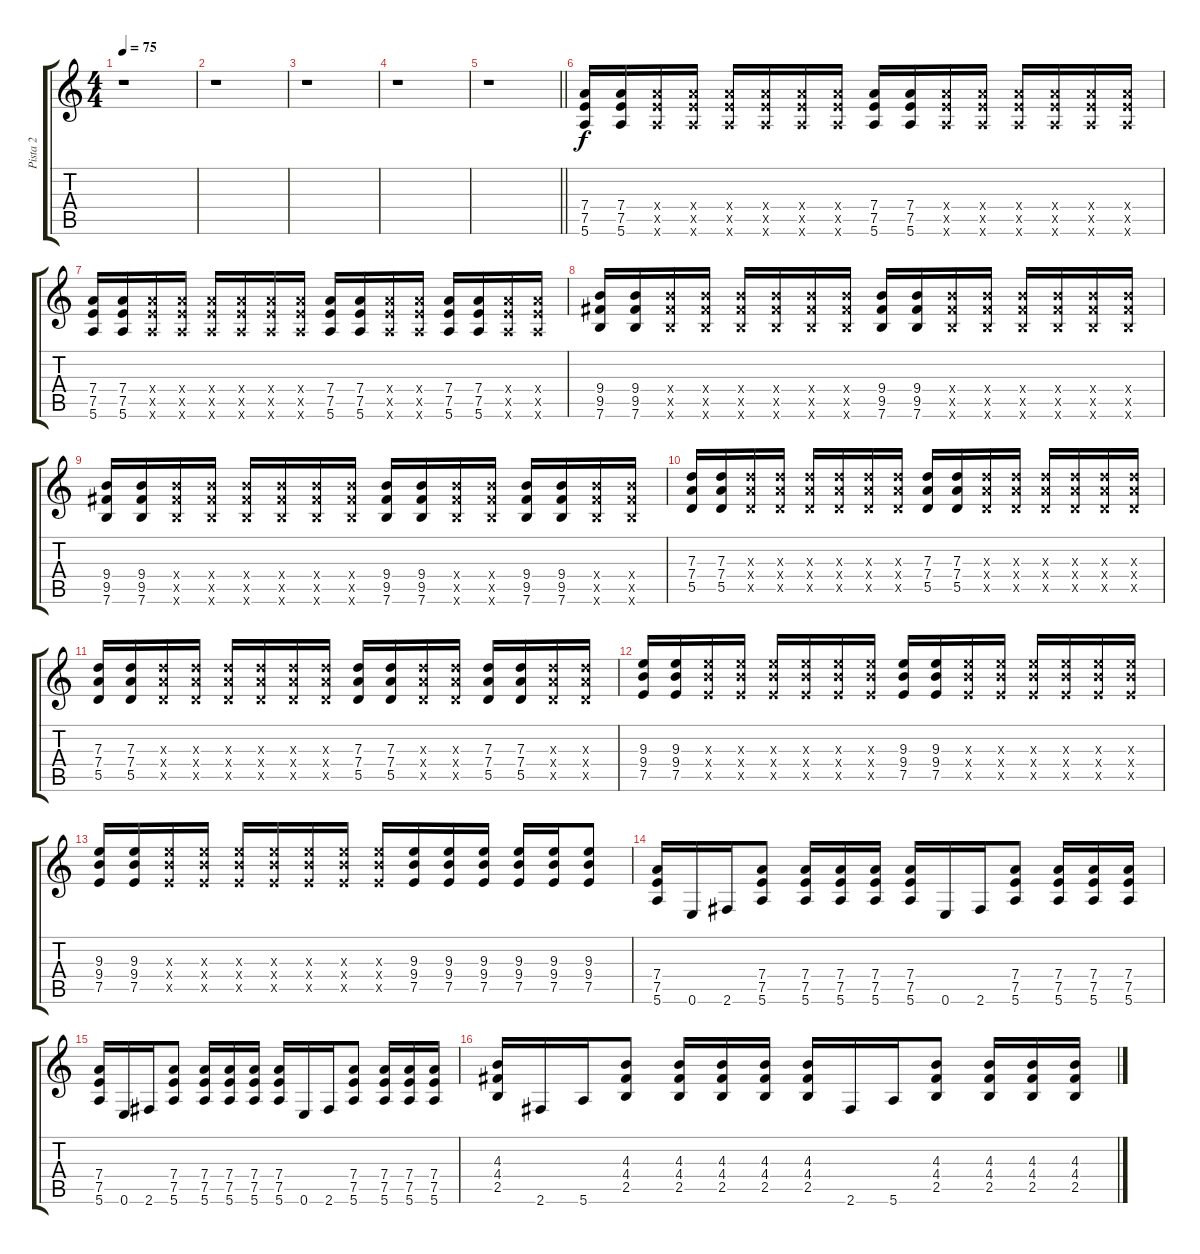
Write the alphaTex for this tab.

\track ("Pista 2" "Pista 2") {instrument overdrivenguitar}
\staff {score tabs}
\tuning (E4 B3 G3 D3 A2 E2) {hide}
\ts (4 4)
\tempo 75
\clef g2
\ks c
r.1{dy f} |
r.1 |
r.1 |
r.1 |
\barLineRight lightlight
r.1 |
(7.4 7.5 5.6).16 (7.4 7.5 5.6).16 (7.4{x} 7.5{x} 5.6{x}).16 (7.4{x} 7.5{x} 5.6{x}).16 (7.4{x} 7.5{x} 5.6{x}).16 (7.4{x} 7.5{x} 5.6{x}).16 (7.4{x} 7.5{x} 5.6{x}).16 (7.4{x} 7.5{x} 5.6{x}).16 (7.4 7.5 5.6).16 (7.4 7.5 5.6).16 (7.4{x} 7.5{x} 5.6{x}).16 (7.4{x} 7.5{x} 5.6{x}).16 (7.4{x} 7.5{x} 5.6{x}).16 (7.4{x} 7.5{x} 5.6{x}).16 (7.4{x} 7.5{x} 5.6{x}).16 (7.4{x} 7.5{x} 5.6{x}).16 |
(7.4 7.5 5.6).16 (7.4 7.5 5.6).16 (7.4{x} 7.5{x} 5.6{x}).16 (7.4{x} 7.5{x} 5.6{x}).16 (7.4{x} 7.5{x} 5.6{x}).16 (7.4{x} 7.5{x} 5.6{x}).16 (7.4{x} 7.5{x} 5.6{x}).16 (7.4{x} 7.5{x} 5.6{x}).16 (7.4 7.5 5.6).16 (7.4 7.5 5.6).16 (7.4{x} 7.5{x} 5.6{x}).16 (7.4{x} 7.5{x} 5.6{x}).16 (7.4 7.5 5.6).16 (7.4 7.5 5.6).16 (7.4{x} 7.5{x} 5.6{x}).16 (7.4{x} 7.5{x} 5.6{x}).16 |
(9.4 9.5 7.6).16 (9.4 9.5 7.6).16 (9.4{x} 9.5{x} 7.6{x}).16 (9.4{x} 9.5{x} 7.6{x}).16 (9.4{x} 9.5{x} 7.6{x}).16 (9.4{x} 9.5{x} 7.6{x}).16 (9.4{x} 9.5{x} 7.6{x}).16 (9.4{x} 9.5{x} 7.6{x}).16 (9.4 9.5 7.6).16 (9.4 9.5 7.6).16 (9.4{x} 9.5{x} 7.6{x}).16 (9.4{x} 9.5{x} 7.6{x}).16 (9.4{x} 9.5{x} 7.6{x}).16 (9.4{x} 9.5{x} 7.6{x}).16 (9.4{x} 9.5{x} 7.6{x}).16 (9.4{x} 9.5{x} 7.6{x}).16 |
(9.4 9.5 7.6).16 (9.4 9.5 7.6).16 (9.4{x} 9.5{x} 7.6{x}).16 (9.4{x} 9.5{x} 7.6{x}).16 (9.4{x} 9.5{x} 7.6{x}).16 (9.4{x} 9.5{x} 7.6{x}).16 (9.4{x} 9.5{x} 7.6{x}).16 (9.4{x} 9.5{x} 7.6{x}).16 (9.4 9.5 7.6).16 (9.4 9.5 7.6).16 (9.4{x} 9.5{x} 7.6{x}).16 (9.4{x} 9.5{x} 7.6{x}).16 (9.4 9.5 7.6).16 (9.4 9.5 7.6).16 (9.4{x} 9.5{x} 7.6{x}).16 (9.4{x} 9.5{x} 7.6{x}).16 |
(7.3 7.4 5.5).16 (7.3 7.4 5.5).16 (7.3{x} 7.4{x} 5.5{x}).16 (7.3{x} 7.4{x} 5.5{x}).16 (7.3{x} 7.4{x} 5.5{x}).16 (7.3{x} 7.4{x} 5.5{x}).16 (7.3{x} 7.4{x} 5.5{x}).16 (7.3{x} 7.4{x} 5.5{x}).16 (7.3 7.4 5.5).16 (7.3 7.4 5.5).16 (7.3{x} 7.4{x} 5.5{x}).16 (7.3{x} 7.4{x} 5.5{x}).16 (7.3{x} 7.4{x} 5.5{x}).16 (7.3{x} 7.4{x} 5.5{x}).16 (7.3{x} 7.4{x} 5.5{x}).16 (7.3{x} 7.4{x} 5.5{x}).16 |
(7.3 7.4 5.5).16 (7.3 7.4 5.5).16 (7.3{x} 7.4{x} 5.5{x}).16 (7.3{x} 7.4{x} 5.5{x}).16 (7.3{x} 7.4{x} 5.5{x}).16 (7.3{x} 7.4{x} 5.5{x}).16 (7.3{x} 7.4{x} 5.5{x}).16 (7.3{x} 7.4{x} 5.5{x}).16 (7.3 7.4 5.5).16 (7.3 7.4 5.5).16 (7.3{x} 7.4{x} 5.5{x}).16 (7.3{x} 7.4{x} 5.5{x}).16 (7.3 7.4 5.5).16 (7.3 7.4 5.5).16 (7.3{x} 7.4{x} 5.5{x}).16 (7.3{x} 7.4{x} 5.5{x}).16 |
(9.3 9.4 7.5).16 (9.3 9.4 7.5).16 (9.3{x} 9.4{x} 7.5{x}).16 (9.3{x} 9.4{x} 7.5{x}).16 (9.3{x} 9.4{x} 7.5{x}).16 (9.3{x} 9.4{x} 7.5{x}).16 (9.3{x} 9.4{x} 7.5{x}).16 (9.3{x} 9.4{x} 7.5{x}).16 (9.3 9.4 7.5).16 (9.3 9.4 7.5).16 (9.3{x} 9.4{x} 7.5{x}).16 (9.3{x} 9.4{x} 7.5{x}).16 (9.3{x} 9.4{x} 7.5{x}).16 (9.3{x} 9.4{x} 7.5{x}).16 (9.3{x} 9.4{x} 7.5{x}).16 (9.3{x} 9.4{x} 7.5{x}).16 |
(9.3 9.4 7.5).16 (9.3 9.4 7.5).16 (9.3{x} 9.4{x} 7.5{x}).16 (9.3{x} 9.4{x} 7.5{x}).16 (9.3{x} 9.4{x} 7.5{x}).16 (9.3{x} 9.4{x} 7.5{x}).16 (9.3{x} 9.4{x} 7.5{x}).16 (9.3{x} 9.4{x} 7.5{x}).16 (9.3{x} 9.4{x} 7.5{x}).16 (9.3 9.4 7.5).16 (9.3 9.4 7.5).16 (9.3 9.4 7.5).16 (9.3 9.4 7.5).16 (9.3 9.4 7.5).16 (9.3 9.4 7.5).8 |
(7.4 7.5 5.6).16 0.6.16 2.6.16 (7.4 7.5 5.6).8 (7.4 7.5 5.6).16 (7.4 7.5 5.6).16 (7.4 7.5 5.6).16 (7.4 7.5 5.6).16 0.6.16 2.6.16 (7.4 7.5 5.6).8 (7.4 7.5 5.6).16 (7.4 7.5 5.6).16 (7.4 7.5 5.6).16 |
(7.4 7.5 5.6).16 0.6.16 2.6.16 (7.4 7.5 5.6).8 (7.4 7.5 5.6).16 (7.4 7.5 5.6).16 (7.4 7.5 5.6).16 (7.4 7.5 5.6).16 0.6.16 2.6.16 (7.4 7.5 5.6).8 (7.4 7.5 5.6).16 (7.4 7.5 5.6).16 (7.4 7.5 5.6).16 |
(4.3 4.4 2.5).16 2.6.16 5.6.16 (4.3 4.4 2.5).8 (4.3 4.4 2.5).16 (4.3 4.4 2.5).16 (4.3 4.4 2.5).16 (4.3 4.4 2.5).16 2.6.16 5.6.16 (4.3 4.4 2.5).8 (4.3 4.4 2.5).16 (4.3 4.4 2.5).16 (4.3 4.4 2.5).16
